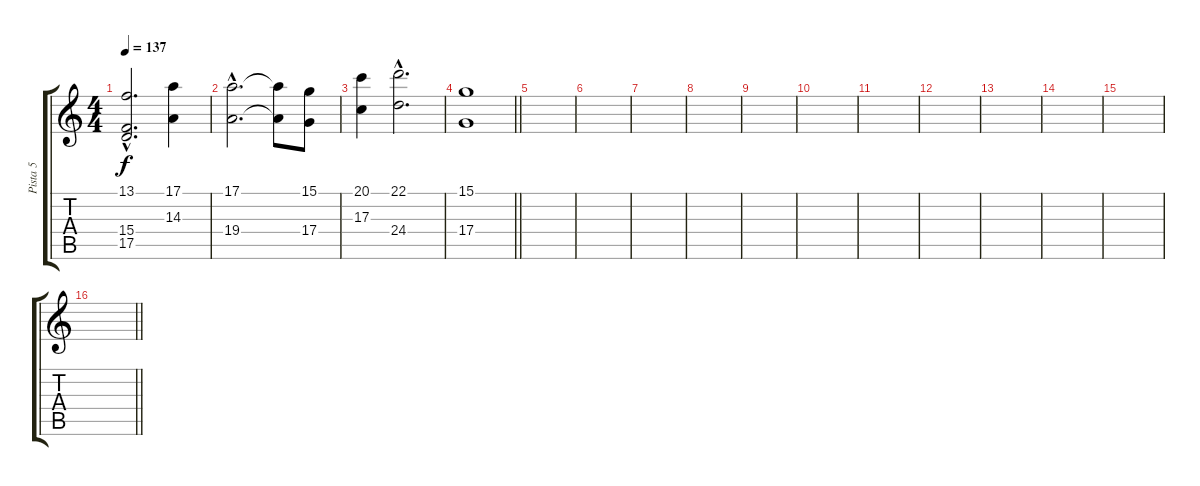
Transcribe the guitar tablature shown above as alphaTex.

\track ("Pista 5" "Pista 5") {instrument stringensemble1}
\staff {score tabs}
\tuning (E4 B3 G3 D3 A2 E2) {hide}
\ts (4 4)
\tempo 137
\clef g2
\ks c
(13.1{hac} 15.4{hac} 17.5{hac}).2{d dy f} (17.1 14.3).4 |
(17.1{hac} 19.4{hac}).2{d} (17.1{t} 19.4{t}).8 (15.1 17.4).8 |
(20.1 17.3).4 (22.1{hac} 24.4{hac}).2{d} |
\barLineRight lightlight
(15.1 17.4).1 |
|
|
|
|
|
|
|
|
|
|
|
\barLineRight lightlight
